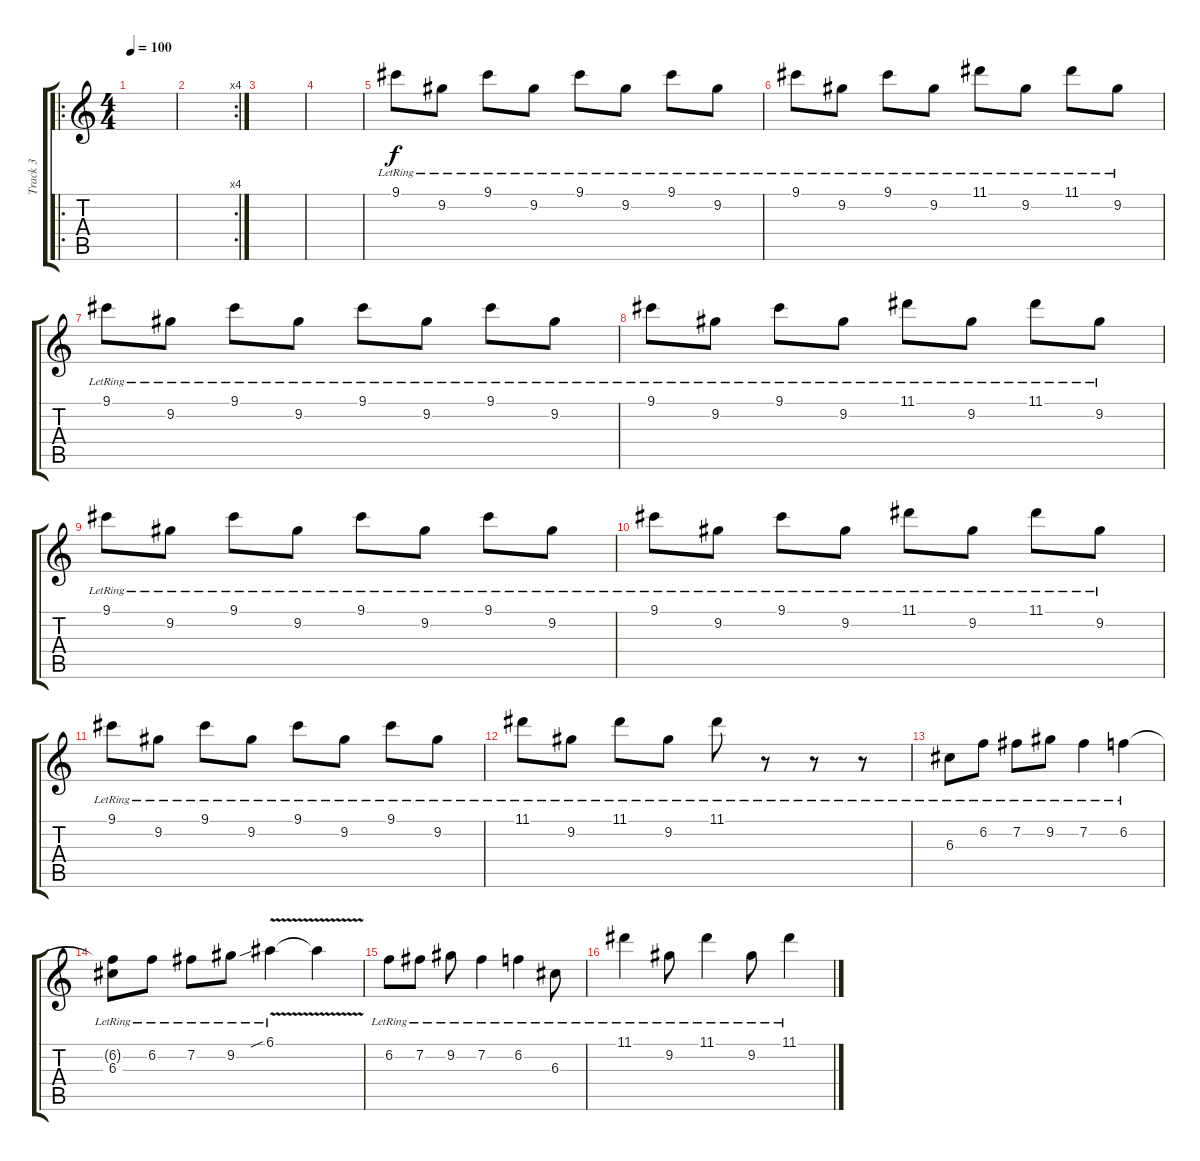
\track ("Track 3" "Track 3") {instrument distortionguitar}
\staff {score tabs}
\tuning (E4 B3 G3 D3 A2 D2) {hide}
\ro
\ts (4 4)
\tempo 100
\clef g2
\ks c
|
\rc 4
|
|
|
9.1{lr}.8 9.2{lr}.8 9.1{lr}.8 9.2{lr}.8 9.1{lr}.8 9.2{lr}.8 9.1{lr}.8 9.2{lr}.8 |
9.1{lr}.8 9.2{lr}.8 9.1{lr}.8 9.2{lr}.8 11.1{lr}.8 9.2{lr}.8 11.1{lr}.8 9.2{lr}.8 |
9.1{lr}.8 9.2{lr}.8 9.1{lr}.8 9.2{lr}.8 9.1{lr}.8 9.2{lr}.8 9.1{lr}.8 9.2{lr}.8 |
9.1{lr}.8 9.2{lr}.8 9.1{lr}.8 9.2{lr}.8 11.1{lr}.8 9.2{lr}.8 11.1{lr}.8 9.2{lr}.8 |
9.1{lr}.8 9.2{lr}.8 9.1{lr}.8 9.2{lr}.8 9.1{lr}.8 9.2{lr}.8 9.1{lr}.8 9.2{lr}.8 |
9.1{lr}.8 9.2{lr}.8 9.1{lr}.8 9.2{lr}.8 11.1{lr}.8 9.2{lr}.8 11.1{lr}.8 9.2{lr}.8 |
9.1{lr}.8 9.2{lr}.8 9.1{lr}.8 9.2{lr}.8 9.1{lr}.8 9.2{lr}.8 9.1{lr}.8 9.2{lr}.8 |
11.1{lr}.8 9.2{lr}.8 11.1{lr}.8 9.2{lr}.8 11.1{lr}.8 r.8 r.8 r.8 |
6.3{lr}.8{volume 8} 6.2{lr}.8 7.2{lr}.8 9.2{lr}.8 7.2{lr}.4 6.2{lr}.4 |
(6.2{t} 6.3{lr}).8 6.2{lr}.8 7.2{lr}.8 9.2{lr}.8 6.1{v sib lr}.4 6.1{t}.4 |
6.2{lr}.8 7.2{lr}.8 9.2{lr}.8 7.2{lr}.4 6.2{lr}.4 6.3{lr}.8 |
11.1{lr}.4 9.2{lr}.8 11.1{lr}.4 9.2{lr}.8 11.1{lr}.4
